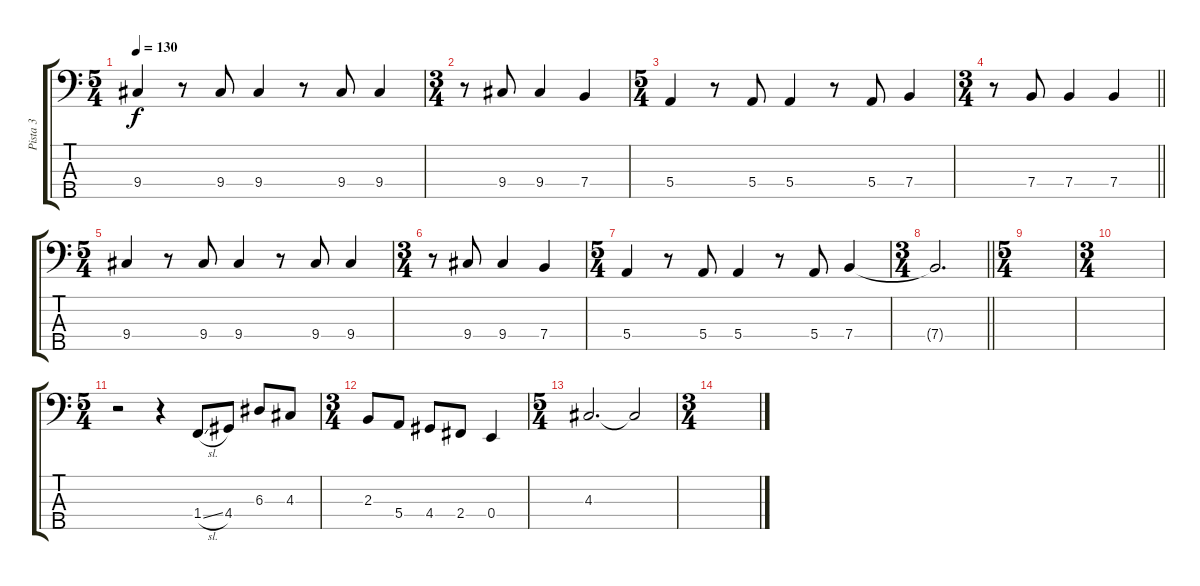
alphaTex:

\track ("Pista 3" "Pista 3") {instrument electricbassfinger}
\staff {score tabs}
\tuning (G2 D2 A1 E1 B0) {hide}
\ts (5 4)
\tempo 130
\clef f4
\ks c
9.4.4{dy f} r.8 9.4.8 9.4.4 r.8 9.4.8 9.4.4 |
\ts (3 4)
r.8 9.4.8 9.4.4 7.4.4 |
\ts (5 4)
5.4.4 r.8 5.4.8 5.4.4 r.8 5.4.8 7.4.4 |
\ts (3 4)
\barLineRight lightlight
r.8 7.4.8 7.4.4 7.4.4 |
\ts (5 4)
9.4.4 r.8 9.4.8 9.4.4 r.8 9.4.8 9.4.4 |
\ts (3 4)
r.8 9.4.8 9.4.4 7.4.4 |
\ts (5 4)
5.4.4 r.8 5.4.8 5.4.4 r.8 5.4.8 7.4.4 |
\ts (3 4)
\barLineRight lightlight
7.4{t}.2{d} |
\ts (5 4)
|
\ts (3 4)
|
\ts (5 4)
r.2 r.4 1.4{sl}.8 4.4.8 6.3.8 4.3.8 |
\ts (3 4)
2.3.8 5.4.8 4.4.8 2.4.8 0.4.4 |
\ts (5 4)
4.3.2{d} 4.3{t}.2 |
\ts (3 4)
